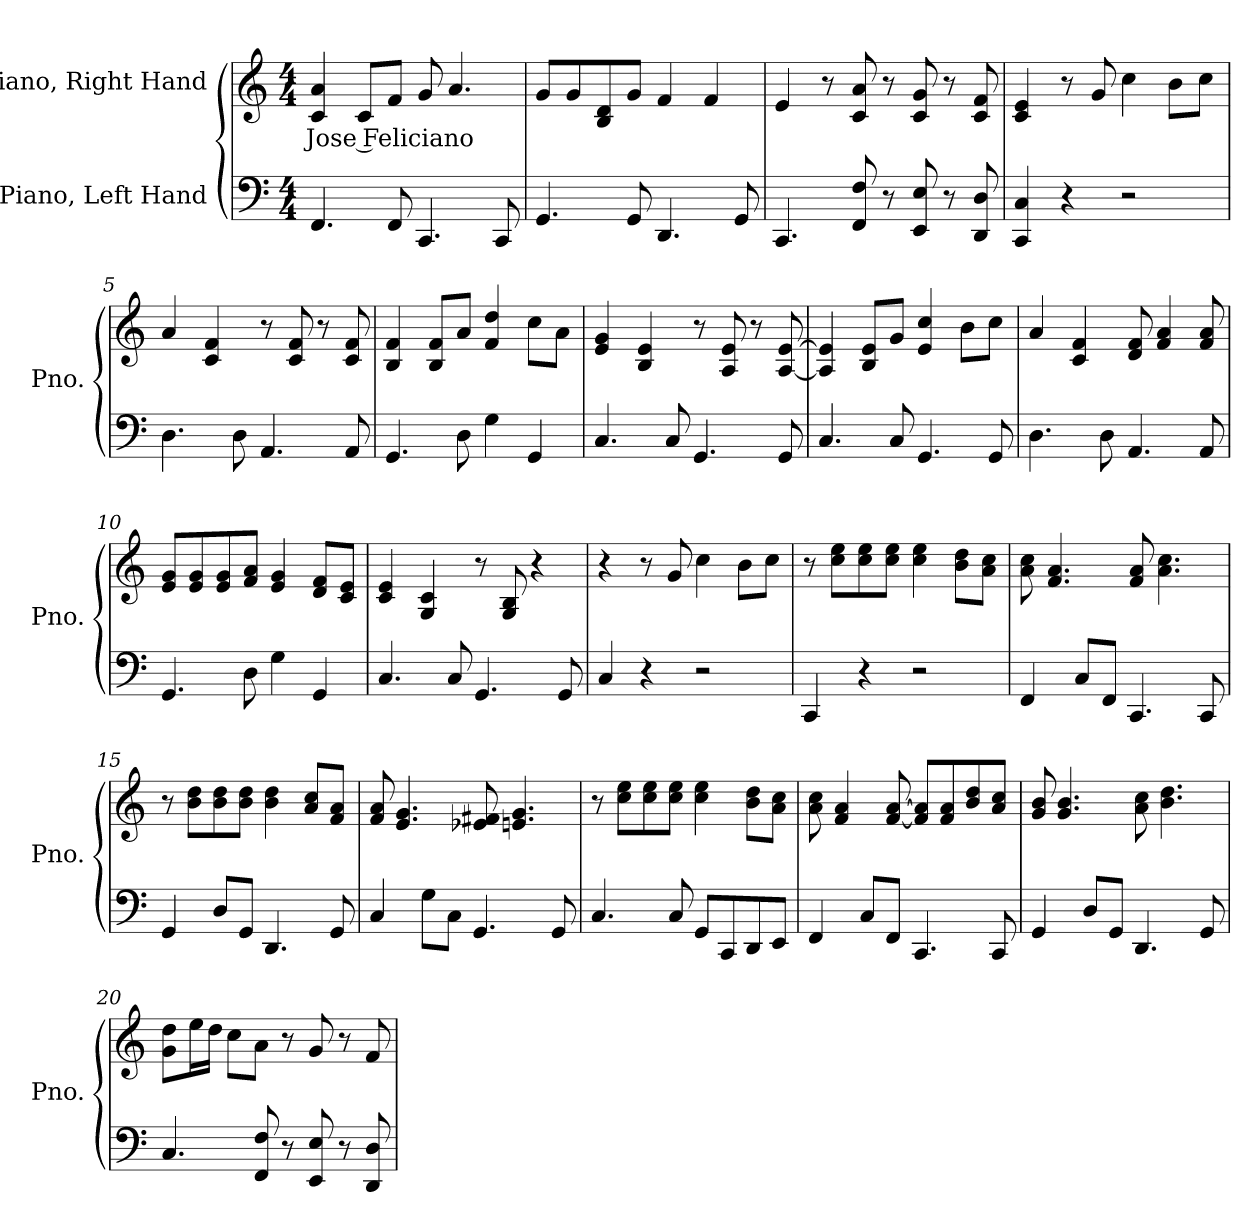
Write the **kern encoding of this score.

**kern	**kern	**text
*part2	*part1	*part1
*staff2	*staff1	*staff1
*I"Piano, Left Hand	*I"Piano, Right Hand	*
*I'Pno.	*I'Pno.	*
*clefF4	*clefG2	*
*k[]	*k[]	*
*M4/4	*M4/4	*
*MM100	*MM100	*
=1	=1	=1
!	!	!LO:LY:b
4.FF/	4c/ 4a/	Jose Feliciano
.	8c/L	.
8FF/	8f/J	.
4.CC/	8g/	.
.	4.a/	.
8CC/	.	.
=2	=2	=2
4.GG/	8g/L	.
.	8g/	.
.	8B/ 8d/	.
8GG/	8g/J	.
4.DD/	4f/	.
.	4f/	.
8GG/	.	.
=3	=3	=3
4.CC/	4e/	.
.	8r	.
8FF/ 8F/	8c/ 8a/	.
8r	8r	.
8EE/ 8E/	8c/ 8g/	.
8r	8r	.
8DD/ 8D/	8c/ 8f/	.
!!LO:LB:g=z
=4	=4	=4
4CC/ 4C/	4c/ 4e/	.
4r	8r	.
.	8g/	.
2r	4cc\	.
.	8b\L	.
.	8cc\J	.
=5	=5	=5
4.D\	4a/	.
.	4c/ 4f/	.
8D\	.	.
4.AA/	8r	.
.	8c/ 8f/	.
.	8r	.
8AA/	8c/ 8f/	.
=6	=6	=6
4.GG/	4B/ 4f/	.
.	8B/ 8f/L	.
8D\	8a/J	.
4G\	4f/ 4dd/	.
4GG/	8cc\L	.
.	8a\J	.
=7	=7	=7
4.C/	4e/ 4g/	.
.	4B/ 4e/	.
8C/	.	.
4.GG/	8r	.
.	8A/ 8e/	.
.	8r	.
8GG/	[8A/ [8e/	.
=8	=8	=8
4.C/	4A/] 4e/]	.
.	8B/ 8e/L	.
8C/	8g/J	.
4.GG/	4e/ 4cc/	.
.	8b\L	.
8GG/	8cc\J	.
!!LO:LB:g=z
=9	=9	=9
4.D\	4a/	.
.	4c/ 4f/	.
8D\	.	.
4.AA/	8d/ 8f/	.
.	4f/ 4a/	.
8AA/	8f/ 8a/	.
=10	=10	=10
4.GG/	8e/ 8g/L	.
.	8e/ 8g/	.
.	8e/ 8g/	.
8D\	8f/ 8a/J	.
4G\	4e/ 4g/	.
4GG/	8d/ 8f/L	.
.	8c/ 8e/J	.
=11	=11	=11
4.C/	4c/ 4e/	.
.	4G/ 4c/	.
8C/	.	.
4.GG/	8r	.
.	8G/ 8B/	.
.	4r	.
8GG/	.	.
=12	=12	=12
4C/	4r	.
4r	8r	.
.	8g/	.
2r	4cc\	.
.	8b\L	.
.	8cc\J	.
=13	=13	=13
4CC/	8r	.
.	8cc\ 8ee\L	.
4r	8cc\ 8ee\	.
.	8cc\ 8ee\J	.
2r	4cc\ 4ee\	.
.	8b\ 8dd\L	.
.	8a\ 8cc\J	.
=14	=14	=14
4FF/	8a\ 8cc\	.
.	4.f/ 4.a/	.
8C/L	.	.
8FF/J	.	.
4.CC/	8f/ 8a/	.
.	4.a\ 4.cc\	.
8CC/	.	.
!!LO:LB:g=z
=15	=15	=15
4GG/	8r	.
.	8b\ 8dd\L	.
8D/L	8b\ 8dd\	.
8GG/J	8b\ 8dd\J	.
4.DD/	4b\ 4dd\	.
.	8a/ 8cc/L	.
8GG/	8f/ 8a/J	.
=16	=16	=16
4C/	8f/ 8a/	.
.	4.e/ 4.g/	.
8G\L	.	.
8C\J	.	.
4.GG/	8e-X/ 8f#X/	.
.	4.en/ 4.g/	.
8GG/	.	.
=17	=17	=17
4.C/	8r	.
.	8cc\ 8ee\L	.
.	8cc\ 8ee\	.
8C/	8cc\ 8ee\J	.
8GG/L	4cc\ 4ee\	.
8CC/	.	.
8DD/	8b\ 8dd\L	.
8EE/J	8a\ 8cc\J	.
=18	=18	=18
4FF/	8a\ 8cc\	.
.	4f/ 4a/	.
8C/L	.	.
8FF/J	[8f/ [8a/	.
4.CC/	8f/] 8a/]L	.
.	8f/ 8a/	.
.	8b/ 8dd/	.
8CC/	8a/ 8cc/J	.
=19	=19	=19
4GG/	8g/ 8b/	.
.	4.g/ 4.b/	.
8D/L	.	.
8GG/J	.	.
4.DD/	8a\ 8cc\	.
.	4.b\ 4.dd\	.
8GG/	.	.
!!LO:LB:g=z
=20	=20	=20
4.C/	8g\ 8dd\L	.
.	16ee\L	.
.	16dd\JJ	.
.	8cc\L	.
8FF/ 8F/	8a\J	.
8r	8r	.
8EE/ 8E/	8g/	.
8r	8r	.
8DD/ 8D/	8f/	.
=	=	=
*-	*-	*-
